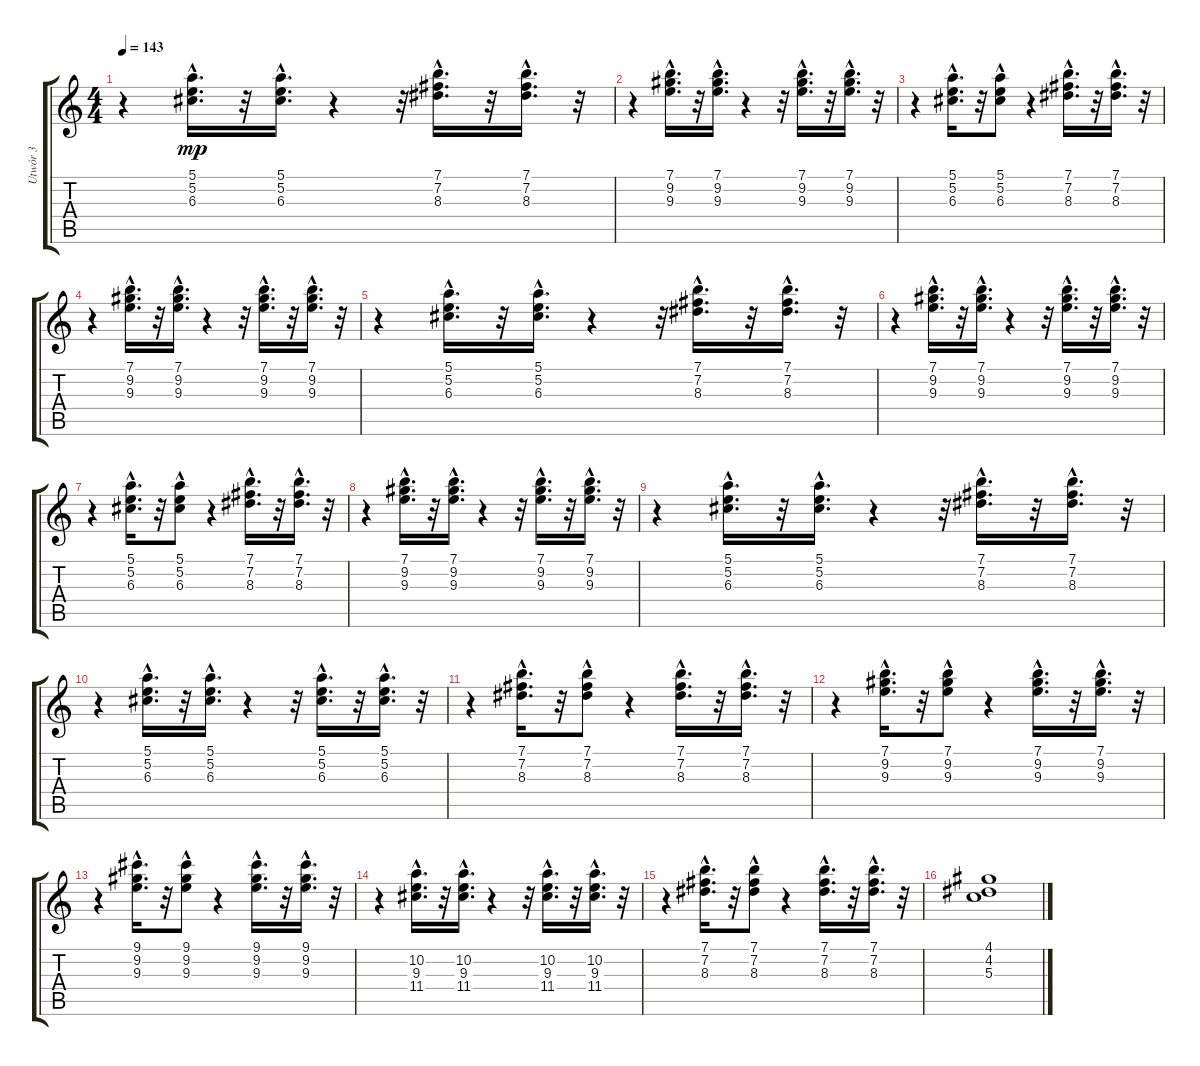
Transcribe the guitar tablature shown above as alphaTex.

\track ("Utwór 3" "Utwór 3") {instrument electricguitarjazz}
\staff {score tabs}
\tuning (E4 B3 G3 D3 A2 E2) {hide}
\ts (4 4)
\tempo 143
\clef g2
\ks c
r.4{dy mp} (5.1{hac} 5.2 6.3{hac}).16{d} r.32 (5.1{hac} 5.2{hac} 6.3{hac}).16{d} r.4 r.32 (7.1{hac} 7.2{hac} 8.3{hac}).16{d} r.32 (7.1{hac} 7.2{hac} 8.3{hac}).16{d} r.32 |
r.4 (7.1{hac} 9.2 9.3{hac}).16{d} r.32 (7.1{hac} 9.2{hac} 9.3{hac}).16{d} r.4 r.32 (7.1{hac} 9.2{hac} 9.3{hac}).16{d} r.32 (7.1{hac} 9.2{hac} 9.3{hac}).16{d} r.32 |
r.4 (5.1{hac} 5.2 6.3{hac}).16{d} r.32 (5.1 5.2{hac} 6.3{hac}).8 r.4 (7.1{hac} 7.2{hac} 8.3{hac}).16{d} r.32 (7.1{hac} 7.2 8.3{hac}).16{d} r.32 |
r.4 (7.1{hac} 9.2{hac} 9.3{hac}).16{d} r.32 (7.1{hac} 9.2{hac} 9.3{hac}).16{d} r.4 r.32 (7.1{hac} 9.2 9.3{hac}).16{d} r.32 (7.1{hac} 9.2{hac} 9.3{hac}).16{d} r.32 |
r.4 (5.1{hac} 5.2 6.3{hac}).16{d} r.32 (5.1{hac} 5.2{hac} 6.3{hac}).16{d} r.4 r.32 (7.1{hac} 7.2{hac} 8.3{hac}).16{d} r.32 (7.1{hac} 7.2{hac} 8.3{hac}).16{d} r.32 |
r.4 (7.1{hac} 9.2 9.3{hac}).16{d} r.32 (7.1{hac} 9.2{hac} 9.3{hac}).16{d} r.4 r.32 (7.1{hac} 9.2{hac} 9.3{hac}).16{d} r.32 (7.1{hac} 9.2{hac} 9.3{hac}).16{d} r.32 |
r.4 (5.1{hac} 5.2 6.3{hac}).16{d} r.32 (5.1 5.2{hac} 6.3{hac}).8 r.4 (7.1{hac} 7.2{hac} 8.3{hac}).16{d} r.32 (7.1{hac} 7.2 8.3{hac}).16{d} r.32 |
r.4 (7.1{hac} 9.2{hac} 9.3{hac}).16{d} r.32 (7.1{hac} 9.2{hac} 9.3{hac}).16{d} r.4 r.32 (7.1{hac} 9.2 9.3{hac}).16{d} r.32 (7.1{hac} 9.2{hac} 9.3{hac}).16{d} r.32 |
r.4 (5.1{hac} 5.2 6.3{hac}).16{d} r.32 (5.1{hac} 5.2{hac} 6.3{hac}).16{d} r.4 r.32 (7.1{hac} 7.2{hac} 8.3{hac}).16{d} r.32 (7.1{hac} 7.2{hac} 8.3{hac}).16{d} r.32 |
r.4 (5.1{hac} 5.2{hac} 6.3).16{d} r.32 (5.1{hac} 5.2{hac} 6.3{hac}).16{d} r.4 r.32 (5.1{hac} 5.2{hac} 6.3{hac}).16{d} r.32 (5.1{hac} 5.2{hac} 6.3{hac}).16{d} r.32 |
r.4 (7.1{hac} 7.2 8.3{hac}).16{d} r.32 (7.1 7.2{hac} 8.3{hac}).8 r.4 (7.1{hac} 7.2{hac} 8.3{hac}).16{d} r.32 (7.1{hac} 7.2 8.3{hac}).16{d} r.32 |
r.4 (7.1{hac} 9.2 9.3{hac}).16{d} r.32 (7.1 9.2{hac} 9.3{hac}).8 r.4 (7.1{hac} 9.2{hac} 9.3{hac}).16{d} r.32 (7.1{hac} 9.2 9.3{hac}).16{d} r.32 |
r.4 (9.1{hac} 9.2 9.3{hac}).16{d} r.32 (9.1 9.2{hac} 9.3{hac}).8 r.4 (9.1{hac} 9.2{hac} 9.3{hac}).16{d} r.32 (9.1{hac} 9.2 9.3{hac}).16{d} r.32 |
r.4 (10.2{hac} 9.3{hac} 11.4).16{d} r.32 (10.2{hac} 9.3{hac} 11.4{hac}).16{d} r.4 r.32 (10.2{hac} 9.3{hac} 11.4{hac}).16{d} r.32 (10.2{hac} 9.3{hac} 11.4{hac}).16{d} r.32 |
r.4 (7.1{hac} 7.2 8.3{hac}).16{d} r.32 (7.1 7.2{hac} 8.3{hac}).8 r.4 (7.1{hac} 7.2{hac} 8.3{hac}).16{d} r.32 (7.1{hac} 7.2 8.3{hac}).16{d} r.32 |
(4.1 4.2 5.3).1
